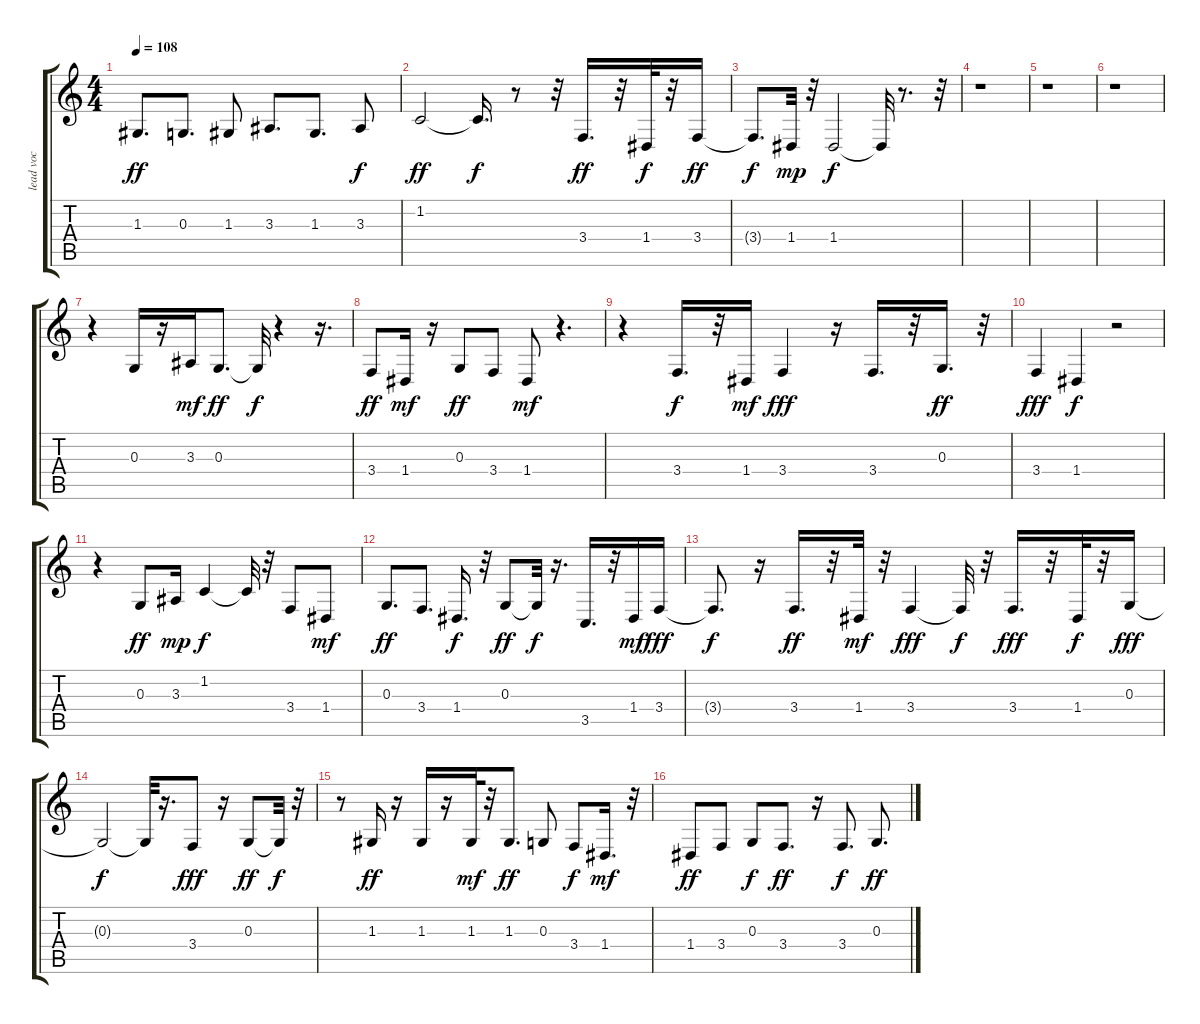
\track ("lead voc" "lead voc") {instrument tenorsax}
\staff {score tabs}
\tuning (E4 B3 G3 D3 A2 E2) {hide}
\ts (4 4)
\tempo 108
\clef g2
\ks c
1.3.8{d dy ff} 0.3.8{d} 1.3.8 3.3.8{d} 1.3.8{d} 3.3.8{dy f} |
1.2.2{dy ff} 1.2{t}.16{d dy f} r.8 r.32 3.4.16{d dy ff} r.32 1.4.32{dy f} r.32 3.4.16{dy ff} |
3.4{t}.8{d dy f} 1.4.32{dy mp} r.32 1.4.2{dy f} 1.4{t}.32 r.8{d} r.32 |
r.1 |
r.1 |
r.1 |
r.4 0.3.16 r.16 3.3.16{dy mf} 0.3.8{d dy ff} 0.3{t}.32{dy f} r.4 r.16{d} |
3.4.8{dy ff} 1.4.16{dy mf} r.16 0.3.8{dy ff} 3.4.8 1.4.8{dy mf} r.4{d} |
r.4 3.4.16{d dy f} r.32 1.4.16{dy mf} 3.4.4{dy fff} r.16 3.4.16{d} r.32 0.3.16{d dy ff} r.32 |
3.4.4{dy fff} 1.4.4{dy f} r.2 |
r.4 0.3.8{dy ff} 3.3.16{dy mp} 1.2.4{dy f} 1.2{t}.32 r.32 3.4.8 1.4.8{dy mf} |
0.3.8{d dy ff} 3.4.8{d} 1.4.16{d dy f} r.32 0.3.8{dy ff} 0.3{t}.32{dy f} r.16{d} 3.5.16{d} r.32 1.4.16{dy mf} 3.4.16{dy fff} |
3.4{t}.8{d dy f} r.16 3.4.16{d dy ff} r.32 1.4.32{dy mf} r.32 3.4.4{dy fff} 3.4{t}.32{dy f} r.32 3.4.16{d dy fff} r.32 1.4.32{dy f} r.32 0.3.16{dy fff} |
0.3{t}.2{dy f} 0.3{t}.32 r.16{d} 3.4.8{dy fff} r.16 0.3.8{dy ff} 0.3{t}.32{dy f} r.32 |
r.8 1.3.16{dy ff} r.16 1.3.16 r.16 1.3.32{dy mf} r.32 1.3.8{d dy ff} 0.3.8 3.4.8{dy f} 1.4.16{d dy mf} r.32 |
1.4.8{dy ff} 3.4.8 0.3.8{dy f} 3.4.8{d dy ff} r.16 3.4.8{d dy f} 0.3.8{d dy ff}
